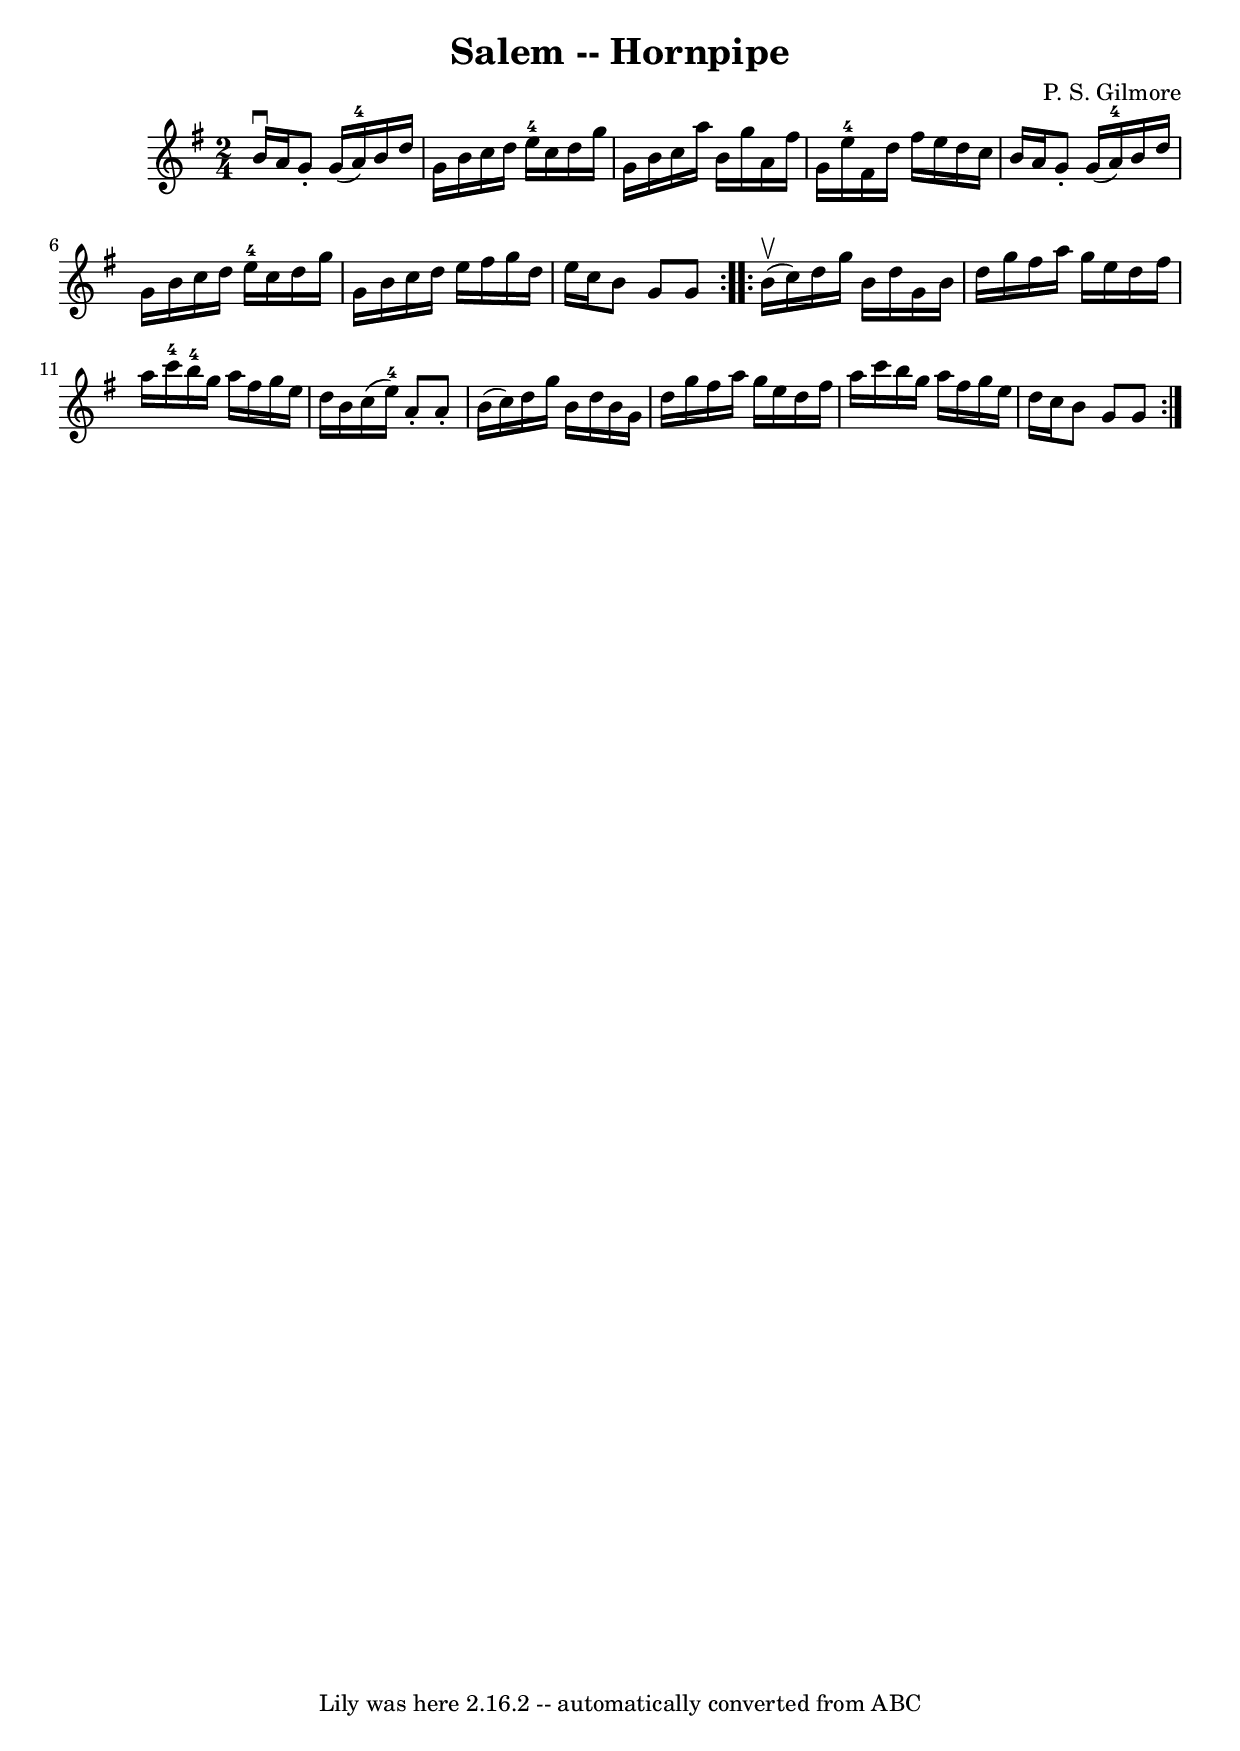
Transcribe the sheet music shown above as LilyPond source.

\version "2.16.2"
\include "Mammoth.ily"
\header {
	%% book = "Cole's 1000 Fiddle Tunes"
	composer = "P. S. Gilmore"
	crossRefNumber = "1"
	footnotes = ""
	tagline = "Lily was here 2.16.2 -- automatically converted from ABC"
	title = "Salem -- Hornpipe"
}
voicedefault =  {


\repeat volta 2 {
\time 2/4 
\key g \major b'16^\downbow a'16  |
 g'8 -. g'16 (
a'16-4) b'16 d''16 g'16 b'16  |
 c''16 d''16    
e''16-4 c''16 d''16 g''16 g'16 b'16  |
 c''16 a''16 
 b'16 g''16 a'16 fis''16 g'16 e''16-4 |
 fis'16    
d''16 fis''16 e''16 d''16 c''16 b'16 a'16  |
 g'8 
-. g'16 (a'16-4) b'16 d''16 g'16 b'16  |
 c''16    
d''16 e''16-4 c''16 d''16 g''16 g'16 b'16  |
 c''16 
 d''16 e''16 fis''16 g''16 d''16 e''16 c''16  |
   
b'8 g'8 g'8  }     \repeat volta 2 { b'16 (^\upbow c''16) 
|
 d''16 g''16 b'16 d''16 g'16 b'16 d''16 g''16  
|
 fis''16 a''16 g''16 e''16 d''16 fis''16 a''16    
c'''16-4 |
 b''16-4 g''16 a''16 fis''16 g''16 e''16 
 d''16 b'16  |
 c''16 (e''16-4) a'8 -. a'8 -. b'16 (
 c''16) |
 d''16 g''16 b'16 d''16 b'16 g'16    
d''16 g''16  |
 fis''16 a''16 g''16 e''16 d''16    
fis''16 a''16 c'''16  |
 b''16 g''16 a''16 fis''16    
g''16 e''16 d''16 c''16  |
 b'8 g'8 g'8  }   
}

\score{
    <<

	\context Staff="default"
	{
	    \voicedefault 
	}

    >>
	\layout {
	}
	\midi {}
}
